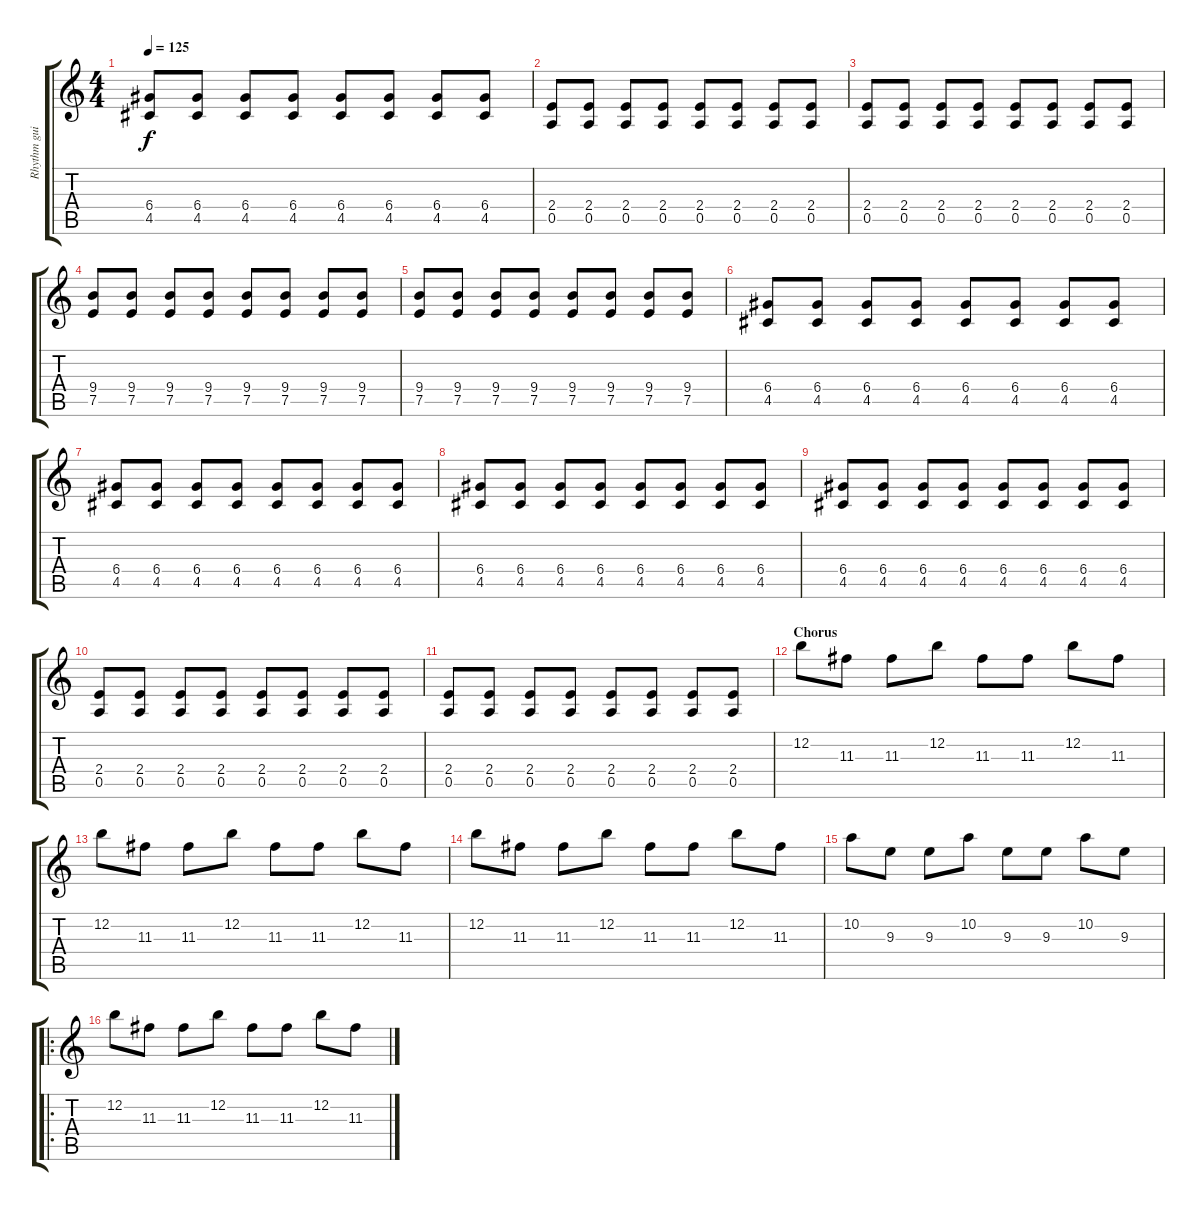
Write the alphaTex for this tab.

\track ("Rhythm guitar" "Rhythm gui") {instrument distortionguitar}
\staff {score tabs}
\tuning (E4 B3 G3 D3 A2 E2) {hide}
\ts (4 4)
\tempo 125
\clef g2
\ks c
(6.4 4.5).8{dy f} (6.4 4.5).8 (6.4 4.5).8 (6.4 4.5).8 (6.4 4.5).8 (6.4 4.5).8 (6.4 4.5).8 (6.4 4.5).8 |
(2.4 0.5).8 (2.4 0.5).8 (2.4 0.5).8 (2.4 0.5).8 (2.4 0.5).8 (2.4 0.5).8 (2.4 0.5).8 (2.4 0.5).8 |
(2.4 0.5).8 (2.4 0.5).8 (2.4 0.5).8 (2.4 0.5).8 (2.4 0.5).8 (2.4 0.5).8 (2.4 0.5).8 (2.4 0.5).8 |
(9.4 7.5).8 (9.4 7.5).8 (9.4 7.5).8 (9.4 7.5).8 (9.4 7.5).8 (9.4 7.5).8 (9.4 7.5).8 (9.4 7.5).8 |
(9.4 7.5).8 (9.4 7.5).8 (9.4 7.5).8 (9.4 7.5).8 (9.4 7.5).8 (9.4 7.5).8 (9.4 7.5).8 (9.4 7.5).8 |
(6.4 4.5).8 (6.4 4.5).8 (6.4 4.5).8 (6.4 4.5).8 (6.4 4.5).8 (6.4 4.5).8 (6.4 4.5).8 (6.4 4.5).8 |
(6.4 4.5).8 (6.4 4.5).8 (6.4 4.5).8 (6.4 4.5).8 (6.4 4.5).8 (6.4 4.5).8 (6.4 4.5).8 (6.4 4.5).8 |
(6.4 4.5).8 (6.4 4.5).8 (6.4 4.5).8 (6.4 4.5).8 (6.4 4.5).8 (6.4 4.5).8 (6.4 4.5).8 (6.4 4.5).8 |
(6.4 4.5).8 (6.4 4.5).8 (6.4 4.5).8 (6.4 4.5).8 (6.4 4.5).8 (6.4 4.5).8 (6.4 4.5).8 (6.4 4.5).8 |
(2.4 0.5).8 (2.4 0.5).8 (2.4 0.5).8 (2.4 0.5).8 (2.4 0.5).8 (2.4 0.5).8 (2.4 0.5).8 (2.4 0.5).8 |
(2.4 0.5).8 (2.4 0.5).8 (2.4 0.5).8 (2.4 0.5).8 (2.4 0.5).8 (2.4 0.5).8 (2.4 0.5).8 (2.4 0.5).8 |
\section ("" "Chorus")
12.2.8 11.3.8 11.3.8 12.2.8 11.3.8 11.3.8 12.2.8 11.3.8 |
12.2.8 11.3.8 11.3.8 12.2.8 11.3.8 11.3.8 12.2.8 11.3.8 |
12.2.8 11.3.8 11.3.8 12.2.8 11.3.8 11.3.8 12.2.8 11.3.8 |
10.2.8 9.3.8 9.3.8 10.2.8 9.3.8 9.3.8 10.2.8 9.3.8 |
\ro
12.2.8 11.3.8 11.3.8 12.2.8 11.3.8 11.3.8 12.2.8 11.3.8
